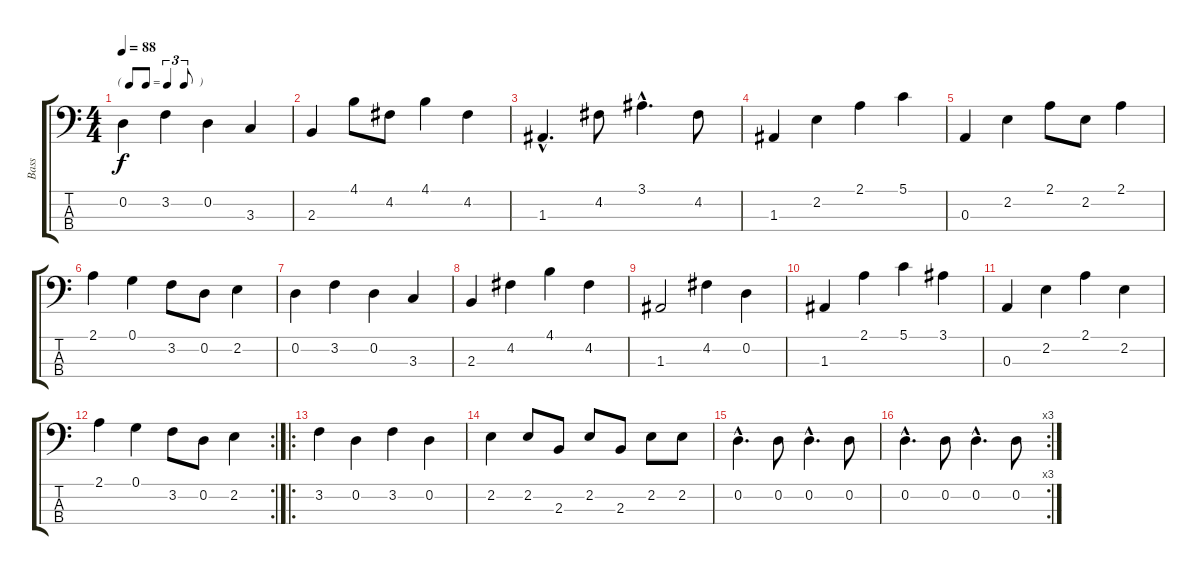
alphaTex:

\track ("Bass" "Bass") {instrument electricbassfinger}
\staff {score tabs}
\tuning (G2 D2 A1 E1) {hide}
\ts (4 4)
\tf triplet8th
\tempo 88
\clef f4
\ks c
0.2.4{dy f} 3.2.4 0.2.4 3.3.4 |
2.3.4 4.1.8 4.2.8 4.1.4 4.2.4 |
1.3{hac}.4{d} 4.2.8 3.1{hac}.4{d} 4.2.8 |
1.3.4 2.2.4 2.1.4 5.1.4 |
0.3.4 2.2.4 2.1.8 2.2.8 2.1.4 |
2.1.4 0.1.4 3.2.8 0.2.8 2.2.4 |
0.2.4 3.2.4 0.2.4 3.3.4 |
2.3.4 4.2.4 4.1.4 4.2.4 |
1.3.2 4.2.4 0.2.4 |
1.3.4 2.1.4 5.1.4 3.1.4 |
0.3.4 2.2.4 2.1.4 2.2.4 |
\rc 2
2.1.4 0.1.4 3.2.8 0.2.8 2.2.4 |
\ro
3.2.4 0.2.4 3.2.4 0.2.4 |
2.2.4 2.2.8 2.3.8 2.2.8 2.3.8 2.2.8 2.2.8 |
0.2{hac}.4{d} 0.2.8 0.2{hac}.4{d} 0.2.8 |
\rc 3
0.2{hac}.4{d} 0.2.8 0.2{hac}.4{d} 0.2.8
